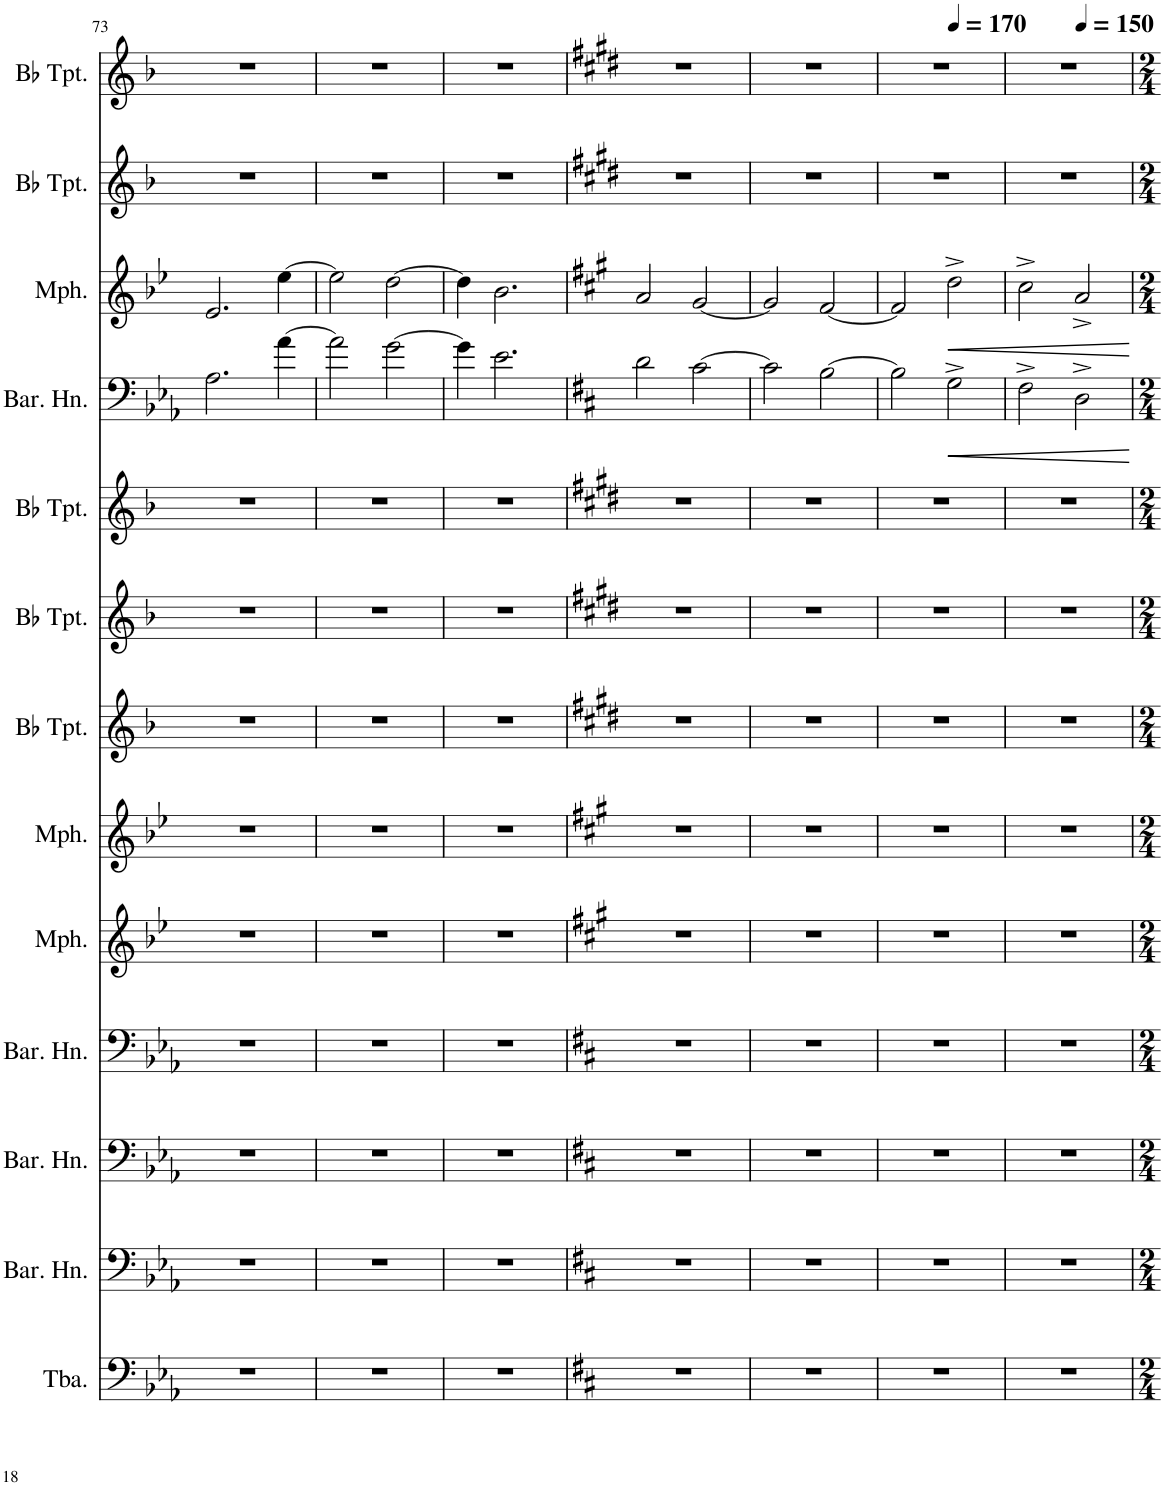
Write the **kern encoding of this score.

**kern	**kern	**kern	**kern	**kern	**kern	**kern	**kern	**kern	**kern	**kern	**kern	**kern
*part13	*part12	*part11	*part10	*part9	*part8	*part7	*part6	*part5	*part4	*part3	*part2	*part1
*staff13	*staff12	*staff11	*staff10	*staff9	*staff8	*staff7	*staff6	*staff5	*staff4	*staff3	*staff2	*staff1
*I"Tuba	*I"Baritone Horn	*I"Baritone Horn	*I"Baritone Horn	*I"Mellophone	*I"Mellophone	*I"Bb Trumpet	*I"Bb Trumpet	*I"Bb Trumpet	*I"Baritone Horn	*I"Mellophone	*I"Bb Trumpet	*I"Bb Trumpet
*I'Tba.	*I'Bar. Hn.	*I'Bar. Hn.	*I'Bar. Hn.	*I'Mph.	*I'Mph.	*I'Bb Tpt.	*I'Bb Tpt.	*I'Bb Tpt.	*I'Bar. Hn.	*I'Mph.	*I'Bb Tpt.	*I'Bb Tpt.
!!LO:PB:g=z
*clefF4	*clefF4	*clefF4	*clefF4	*clefG2	*clefG2	*clefG2	*clefG2	*clefG2	*clefF4	*clefG2	*clefG2	*clefG2
*	*Trd4c7	*Trd4c7	*Trd4c7	*Trd4c7	*Trd4c7	*Trd1c2	*Trd1c2	*Trd1c2	*Trd4c7	*Trd4c7	*Trd1c2	*Trd1c2
*k[b-e-a-]	*k[b-e-a-]	*k[b-e-a-]	*k[b-e-a-]	*k[b-e-]	*k[b-e-]	*k[b-]	*k[b-]	*k[b-]	*k[b-e-a-]	*k[b-e-]	*k[b-]	*k[b-]
*M4/4	*M4/4	*M4/4	*M4/4	*M4/4	*M4/4	*M4/4	*M4/4	*M4/4	*M4/4	*M4/4	*M4/4	*M4/4
=73	=73	=73	=73	=73	=73	=73	=73	=73	=73	=73	=73	=73
1r	1r	1r	1r	1r	1r	1r	1r	1r	2.A-\	2.e-/	1r	1r
.	.	.	.	.	.	.	.	.	[4a-\	[4ee-\	.	.
=74	=74	=74	=74	=74	=74	=74	=74	=74	=74	=74	=74	=74
1r	1r	1r	1r	1r	1r	1r	1r	1r	2a-\]	2ee-\]	1r	1r
.	.	.	.	.	.	.	.	.	[2g\	[2dd\	.	.
=75	=75	=75	=75	=75	=75	=75	=75	=75	=75	=75	=75	=75
1r	1r	1r	1r	1r	1r	1r	1r	1r	4g\]	4dd\]	1r	1r
.	.	.	.	.	.	.	.	.	2.e-\	2.b-\	.	.
=76	=76	=76	=76	=76	=76	=76	=76	=76	=76	=76	=76	=76
*k[f#c#]	*k[f#c#]	*k[f#c#]	*k[f#c#]	*k[f#c#g#]	*k[f#c#g#]	*k[f#c#g#d#]	*k[f#c#g#d#]	*k[f#c#g#d#]	*k[f#c#]	*k[f#c#g#]	*k[f#c#g#d#]	*k[f#c#g#d#]
1r	1r	1r	1r	1r	1r	1r	1r	1r	2d\	2a/	1r	1r
.	.	.	.	.	.	.	.	.	[2c#\	[2g#/	.	.
=77	=77	=77	=77	=77	=77	=77	=77	=77	=77	=77	=77	=77
1r	1r	1r	1r	1r	1r	1r	1r	1r	2c#\]	2g#/]	1r	1r
.	.	.	.	.	.	.	.	.	[2B\	[2f#/	.	.
=78	=78	=78	=78	=78	=78	=78	=78	=78	=78	=78	=78	=78
*	*	*	*	*	*	*	*	*	*	*	*	*^
1r	1r	1r	1r	1r	1r	1r	1r	1r	2B\]	2f#/]	1r	1r	2ryy
*	*	*	*	*	*	*	*	*	*	*	*	*MM170	*
.	.	.	.	.	.	.	.	.	2G^\	2dd^\	.	.	2ryy
=79	=79	=79	=79	=79	=79	=79	=79	=79	=79	=79	=79	=79	=79
1r	1r	1r	1r	1r	1r	1r	1r	1r	2F#^\	2cc#^\	1r	1r	2ryy
*	*	*	*	*	*	*	*	*	*	*	*	*MM150	*
.	.	.	.	.	.	.	.	.	2D^\	2a^/	.	.	2ryy
*	*	*	*	*	*	*	*	*	*	*	*	*v	*v
=	=	=	=	=	=	=	=	=	=	=	=	=
*-	*-	*-	*-	*-	*-	*-	*-	*-	*-	*-	*-	*-
